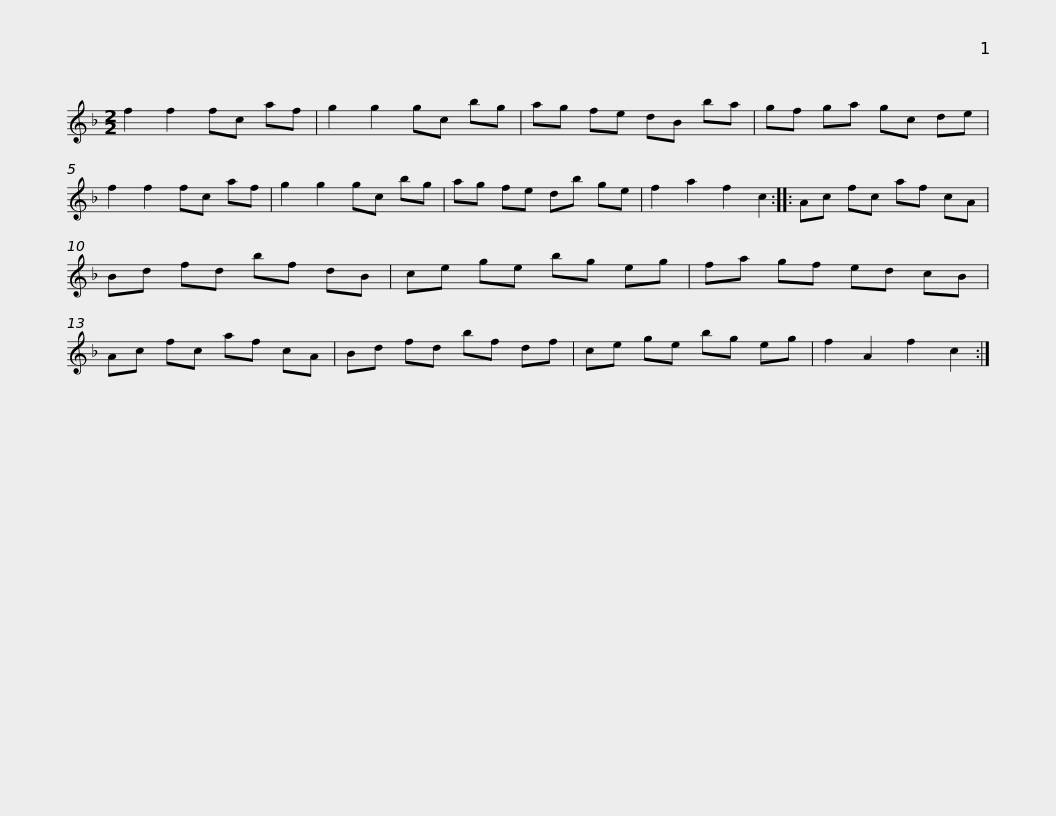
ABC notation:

X:1
L:1/8
M:2/2
I:linebreak $
K:F
V:1 treble
V:1
 f2 f2 fc af | g2 g2 gc bg | ag fe dB ba | gf ga gc de | f2 f2 fc af | %5
 g2 g2 gc bg |$ ag fe db ge | f2 a2 f2 c2 :: Ac fc af cA | Bd fd bf dB | %10
 ce ge bg eg | fa gf ed cB |$ Ac fc af cA | Bd fd bf df | ce ge bg eg | %15
 f2 A2 f2 c2 :| %16
